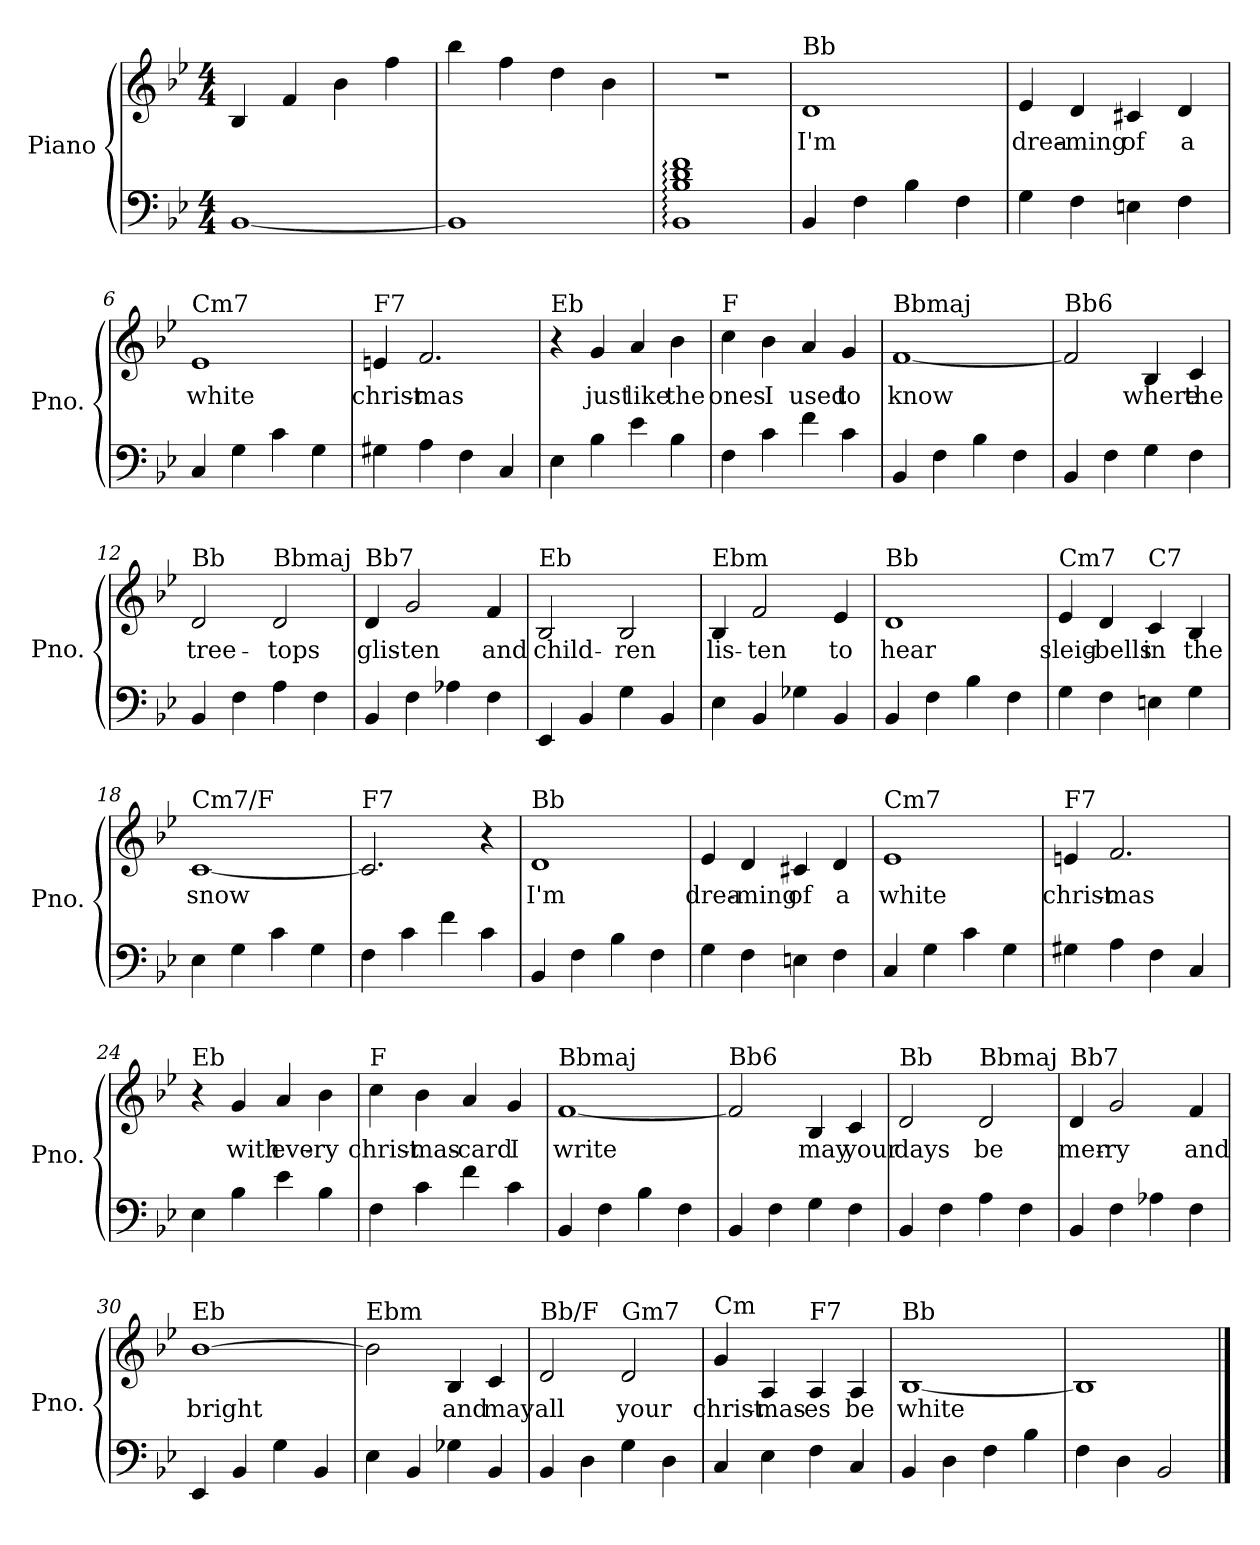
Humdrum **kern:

**kern	**kern	**text
*part1	*part1	*part1
*staff2	*staff1	*staff1
*I"Piano	*	*
*I'Pno.	*	*
*clefF4	*clefG2	*
*k[b-e-]	*k[b-e-]	*
*M4/4	*M4/4	*
=1	=1	=1
[1BB-	4B-/	.
.	4f/	.
.	4b-\	.
.	4ff\	.
=2	=2	=2
1BB-]	4bb-\	.
.	4ff\	.
.	4dd\	.
.	4b-\	.
=3	=3	=3
1BB-: 1B-: 1d: 1f:	1r	.
=4	=4	=4
!	!LO:TX:a:t=Bb	!
!	!	!LO:LY:b
4BB-/	1d	I'm
4F\	.	.
4B-\	.	.
4F\	.	.
=5	=5	=5
!	!	!LO:LY:b
4G\	4e-/	drea-
!	!	!LO:LY:b
4F\	4d/	-ming
!	!	!LO:LY:b
4En\	4c#X/	of
!	!	!LO:LY:b
4F\	4d/	a
=6	=6	=6
!	!LO:TX:a:t=Cm7	!
!	!	!LO:LY:b
4C/	1e-	white
4G\	.	.
4c\	.	.
4G\	.	.
=7	=7	=7
!	!LO:TX:a:t=F7	!
!	!	!LO:LY:b
4G#X\	4en/	christ-
!	!	!LO:LY:b
4A\	2.f/	-mas
4F\	.	.
4C/	.	.
!!LO:LB:g=z
=8	=8	=8
!	!LO:TX:a:t=Eb	!
4E-\	4r	.
!	!	!LO:LY:b
4B-\	4g/	just
!	!	!LO:LY:b
4e-\	4a/	like
!	!	!LO:LY:b
4B-\	4b-\	the
=9	=9	=9
!	!LO:TX:a:t=F	!
!	!	!LO:LY:b
4F\	4cc\	ones
!	!	!LO:LY:b
4c\	4b-\	I
!	!	!LO:LY:b
4f\	4a/	used
!	!	!LO:LY:b
4c\	4g/	to
=10	=10	=10
!	!LO:TX:a:t=Bbmaj	!
!	!	!LO:LY:b
4BB-/	[1f	know
4F\	.	.
4B-\	.	.
4F\	.	.
=11	=11	=11
!	!LO:TX:a:t=Bb6	!
4BB-/	2f/]	.
4F\	.	.
!	!	!LO:LY:b
4G\	4B-/	where
!	!	!LO:LY:b
4F\	4c/	the
=12	=12	=12
!	!LO:TX:a:t=Bb	!
!	!	!LO:LY:b
4BB-/	2d/	tree-
4F\	.	.
!	!LO:TX:a:t=Bbmaj	!
!	!	!LO:LY:b
4A\	2d/	-tops
4F\	.	.
=13	=13	=13
!	!LO:TX:a:t=Bb7	!
!	!	!LO:LY:b
4BB-/	4d/	glis-
!	!	!LO:LY:b
4F\	2g/	-ten
4A-X\	.	.
!	!	!LO:LY:b
4F\	4f/	and
=14	=14	=14
!	!LO:TX:a:t=Eb	!
!	!	!LO:LY:b
4EE-/	2B-/	child-
4BB-/	.	.
!	!	!LO:LY:b
4G\	2B-/	-ren
4BB-/	.	.
!!LO:LB:g=z
=15	=15	=15
!	!LO:TX:a:t=Ebm	!
!	!	!LO:LY:b
4E-\	4B-/	lis-
!	!	!LO:LY:b
4BB-/	2f/	-ten
4G-X\	.	.
!	!	!LO:LY:b
4BB-/	4e-/	to
=16	=16	=16
!	!LO:TX:a:t=Bb	!
!	!	!LO:LY:b
4BB-/	1d	hear
4F\	.	.
4B-\	.	.
4F\	.	.
=17	=17	=17
!	!LO:TX:a:t=Cm7	!
!	!	!LO:LY:b
4G\	4e-/	sleig-
!	!	!LO:LY:b
4F\	4d/	-bells
!	!LO:TX:a:t=C7	!
!	!	!LO:LY:b
4En\	4c/	in
!	!	!LO:LY:b
4G\	4B-/	the
=18	=18	=18
!	!LO:TX:a:t=Cm7/F	!
!	!	!LO:LY:b
4E-\	[1c	snow
4G\	.	.
4c\	.	.
4G\	.	.
=19	=19	=19
!	!LO:TX:a:t=F7	!
4F\	2.c/]	.
4c\	.	.
4f\	.	.
4c\	4r	.
=20	=20	=20
!	!LO:TX:a:t=Bb	!
!	!	!LO:LY:b
4BB-/	1d	I'm
4F\	.	.
4B-\	.	.
4F\	.	.
=21	=21	=21
!	!	!LO:LY:b
4G\	4e-/	drea-
!	!	!LO:LY:b
4F\	4d/	-ming
!	!	!LO:LY:b
4En\	4c#X/	of
!	!	!LO:LY:b
4F\	4d/	a
!!LO:LB:g=z
=22	=22	=22
!	!LO:TX:a:t=Cm7	!
!	!	!LO:LY:b
4C/	1e-	white
4G\	.	.
4c\	.	.
4G\	.	.
=23	=23	=23
!	!LO:TX:a:t=F7	!
!	!	!LO:LY:b
4G#X\	4en/	christ-
!	!	!LO:LY:b
4A\	2.f/	-mas
4F\	.	.
4C/	.	.
=24	=24	=24
!	!LO:TX:a:t=Eb	!
4E-\	4r	.
!	!	!LO:LY:b
4B-\	4g/	with
!	!	!LO:LY:b
4e-\	4a/	eve-
!	!	!LO:LY:b
4B-\	4b-\	-ry
=25	=25	=25
!	!LO:TX:a:t=F	!
!	!	!LO:LY:b
4F\	4cc\	christ-
!	!	!LO:LY:b
4c\	4b-\	-mas-
!	!	!LO:LY:b
4f\	4a/	-card
!	!	!LO:LY:b
4c\	4g/	I
=26	=26	=26
!	!LO:TX:a:t=Bbmaj	!
!	!	!LO:LY:b
4BB-/	[1f	write
4F\	.	.
4B-\	.	.
4F\	.	.
=27	=27	=27
!	!LO:TX:a:t=Bb6	!
4BB-/	2f/]	.
4F\	.	.
!	!	!LO:LY:b
4G\	4B-/	may
!	!	!LO:LY:b
4F\	4c/	your
=28	=28	=28
!	!LO:TX:a:t=Bb	!
!	!	!LO:LY:b
4BB-/	2d/	days
4F\	.	.
!	!LO:TX:a:t=Bbmaj	!
!	!	!LO:LY:b
4A\	2d/	be
4F\	.	.
!!LO:LB:g=z
=29	=29	=29
!	!LO:TX:a:t=Bb7	!
!	!	!LO:LY:b
4BB-/	4d/	mer-
!	!	!LO:LY:b
4F\	2g/	-ry
4A-X\	.	.
!	!	!LO:LY:b
4F\	4f/	and
=30	=30	=30
!	!LO:TX:a:t=Eb	!
!	!	!LO:LY:b
4EE-/	[1b-	bright
4BB-/	.	.
4G\	.	.
4BB-/	.	.
=31	=31	=31
!	!LO:TX:a:t=Ebm	!
4E-\	2b-\]	.
4BB-/	.	.
!	!	!LO:LY:b
4G-X\	4B-/	and
!	!	!LO:LY:b
4BB-/	4c/	may
=32	=32	=32
!	!LO:TX:a:t=Bb/F	!
!	!	!LO:LY:b
4BB-/	2d/	all
4D\	.	.
!	!LO:TX:a:t=Gm7	!
!	!	!LO:LY:b
4G\	2d/	your
4D\	.	.
=33	=33	=33
!	!LO:TX:a:t=Cm	!
!	!	!LO:LY:b
4C/	4g/	christ-
!	!	!LO:LY:b
4E-\	4A/	-mas-
!	!LO:TX:a:t=F7	!
!	!	!LO:LY:b
4F\	4A/	-es
!	!	!LO:LY:b
4C/	4A/	be
=34	=34	=34
!	!LO:TX:a:t=Bb	!
!	!	!LO:LY:b
4BB-/	[1B-	white
4D\	.	.
4F\	.	.
4B-\	.	.
=35	=35	=35
4F\	1B-]	.
4D\	.	.
2BB-/	.	.
==	==	==
*-	*-	*-
